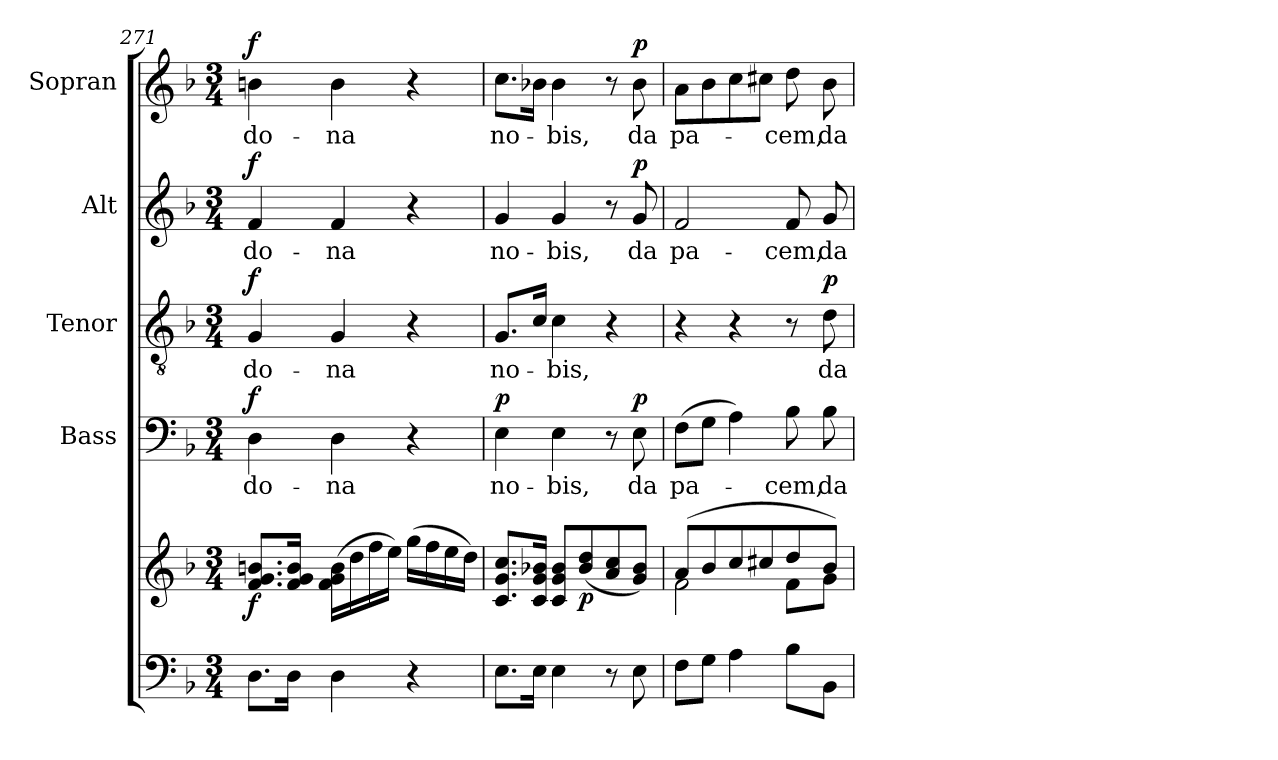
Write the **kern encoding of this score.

**kern	**kern	**dynam	**kern	**text	**dynam	**kern	**text	**dynam	**kern	**text	**dynam	**kern	**text	**dynam
*part5	*part5	*part5	*part4	*part4	*part4	*part3	*part3	*part3	*part2	*part2	*part2	*part1	*part1	*part1
*staff6	*staff5	*staff5/6	*staff4	*staff4	*staff4	*staff3	*staff3	*staff3	*staff2	*staff2	*staff2	*staff1	*staff1	*staff1
*	*	*	*I"Bass	*	*	*I"Tenor	*	*	*I"Alt	*	*	*I"Sopran	*	*
*	*	*	*I'B.	*	*	*I'T.	*	*	*I'A.	*	*	*I'S.	*	*
*clefF4	*clefG2	*	*clefF4	*	*	*clefGv2	*	*	*clefG2	*	*	*clefG2	*	*
*k[b-]	*k[b-]	*	*k[b-]	*	*	*k[b-]	*	*	*k[b-]	*	*	*k[b-]	*	*
*F:	*F:	*	*F:	*	*	*F:	*	*	*F:	*	*	*F:	*	*
*M3/4	*M3/4	*	*M3/4	*	*	*M3/4	*	*	*M3/4	*	*	*M3/4	*	*
=271	=271	=271	=271	=271	=271	=271	=271	=271	=271	=271	=271	=271	=271	=271
!	!	!LO:DY:b	!	!LO:LY:b	!LO:DY:a	!	!LO:LY:b	!LO:DY:a	!	!LO:LY:b	!LO:DY:a	!	!LO:LY:b	!LO:DY:a
8.D\L	8.f/ 8.g/ 8.bn/L	f	4D\	do-	f	4G/	do-	f	4f/	do-	f	4bn\	do-	f
16D\Jk	16f/ 16g/ 16b/Jk	.	.	.	.	.	.	.	.	.	.	.	.	.
!	!	!	!	!LO:LY:b	!	!	!LO:LY:b	!	!	!LO:LY:b	!	!	!LO:LY:b	!
4D\	(>16f\ 16g\ 16b\LL	.	4D\	-na	.	4G/	-na	.	4f/	-na	.	4b\	-na	.
.	16dd\	.	.	.	.	.	.	.	.	.	.	.	.	.
.	16ff\	.	.	.	.	.	.	.	.	.	.	.	.	.
.	16ee\JJ)	.	.	.	.	.	.	.	.	.	.	.	.	.
4r	(>16gg\LL	.	4r	.	.	4r	.	.	4r	.	.	4r	.	.
.	16ff\	.	.	.	.	.	.	.	.	.	.	.	.	.
.	16ee\	.	.	.	.	.	.	.	.	.	.	.	.	.
.	16dd\JJ)	.	.	.	.	.	.	.	.	.	.	.	.	.
!!LO:LB:g=z
=272	=272	=272	=272	=272	=272	=272	=272	=272	=272	=272	=272	=272	=272	=272
!	!	!	!	!LO:LY:b	!LO:DY:a	!	!LO:LY:b	!	!	!LO:LY:b	!	!	!LO:LY:b	!
8.E\L	8.c/ 8.g/ 8.cc/L	.	4E\	no-	p	8.G/L	no-	.	4g/	no-	.	8.cc\L	no-	.
16E\Jk	16c/ 16g/ 16b-X/Jk	.	.	.	.	16c/Jk	.	.	.	.	.	16b-X\Jk	.	.
!	!	!	!	!LO:LY:b	!	!	!LO:LY:b	!	!	!LO:LY:b	!	!	!LO:LY:b	!
4E\	8c/ 8g/ 8b-/L	.	4E\	-bis,	.	4c\	-bis,	.	4g/	-bis,	.	4b-\	-bis,	.
!	!	!LO:DY:b	!	!	!	!	!	!	!	!	!	!	!	!
.	(<8b-/ 8dd/	p	.	.	.	.	.	.	.	.	.	.	.	.
8r	8a/ 8cc/	.	8r	.	.	4r	.	.	8r	.	.	8r	.	.
!	!	!	!	!LO:LY:b	!LO:DY:a	!	!	!	!	!LO:LY:b	!LO:DY:a	!	!LO:LY:b	!LO:DY:a
8E\	8g/ 8b-/J)	.	8E\	da	p	.	.	.	8g/	da	p	8b-\	da	p
=273	=273	=273	=273	=273	=273	=273	=273	=273	=273	=273	=273	=273	=273	=273
*	*^	*	*	*	*	*	*	*	*	*	*	*	*	*
!	!	!	!	!	!LO:LY:b	!	!	!	!	!	!LO:LY:b	!	!	!LO:LY:b	!
8F\L	(>8a/L	2f\	.	(>8F\L	pa-	.	4r	.	.	2f/	pa-	.	8a\L	pa-	.
8G\J	8b-/	.	.	8G\J	.	.	.	.	.	.	.	.	8b-\	.	.
4A\	8cc/	.	.	4A\)	.	.	4r	.	.	.	.	.	8cc\	.	.
.	8cc#X/	.	.	.	.	.	.	.	.	.	.	.	8cc#X\J	.	.
!	!	!	!	!	!LO:LY:b	!	!	!	!	!	!LO:LY:b	!	!	!LO:LY:b	!
8B-\L	8dd/	8f\L	.	8B-\	-cem,	.	8r	.	.	8f/	-cem,	.	8dd\	-cem,	.
!	!	!	!	!	!LO:LY:b	!	!	!LO:LY:b	!LO:DY:a	!	!LO:LY:b	!	!	!LO:LY:b	!
8BB-\J	8b-/J)	8g\J	.	8B-\	da	.	8d\	da	p	8g/	da	.	8b-\	da	.
*	*v	*v	*	*	*	*	*	*	*	*	*	*	*	*	*
=	=	=	=	=	=	=	=	=	=	=	=	=	=	=
*-	*-	*-	*-	*-	*-	*-	*-	*-	*-	*-	*-	*-	*-	*-
